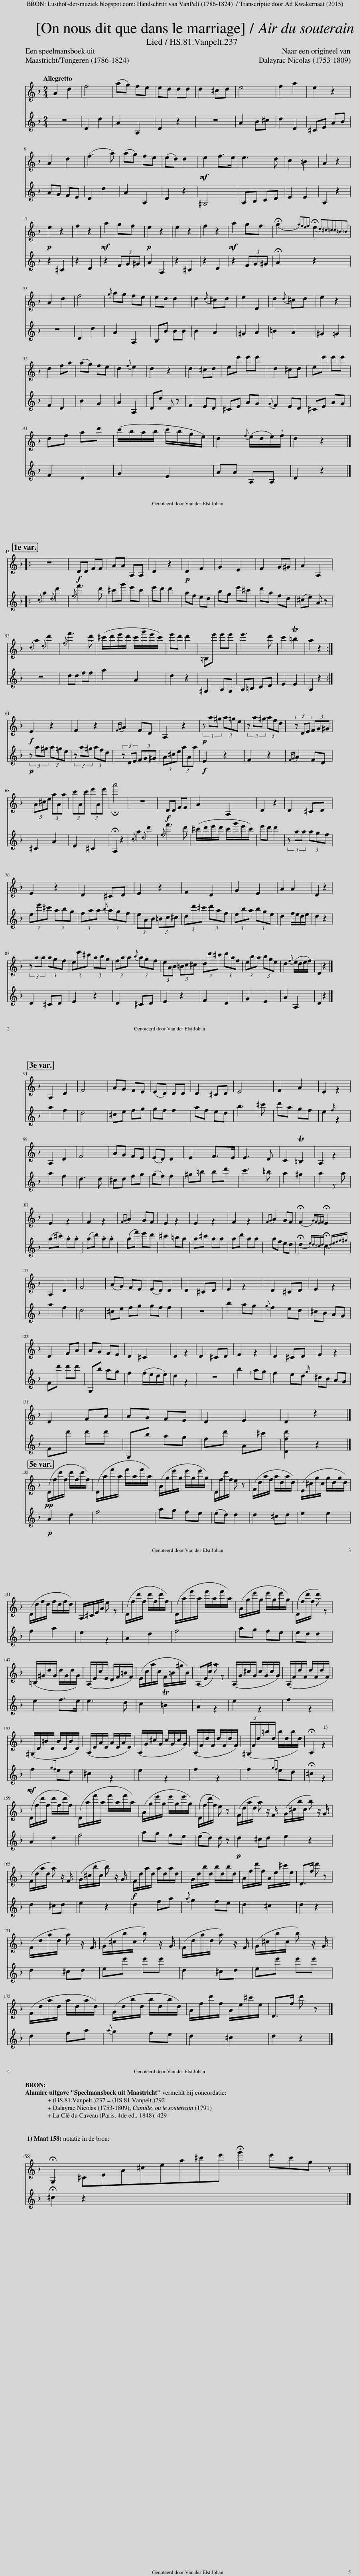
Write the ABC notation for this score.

X:1
%%score 1 2
L:1/8
Q:1/4=116
M:2/4
I:linebreak $
K:F
V:1 treble
V:2 treble
V:1
 A2 d2 | f4 | (ag) fe | ed dd | d2 ^cd | %5
 e4 | f2 a2 | e2 z2 |$ A2 d2 | (f3 a) | %10
 (ag) fe | (ed) d2 |!mf! e2 f>e | e3 d | c2 =B2 | %15
 A2 z2 |$!p! e2 z2 | f2 z2 |!mf! a2 gf |!p! e2 z2 | %20
 e2 z2 | f2 z2 |!mf! a2 gf | (!fermata!g2{!fermata!g)!fermata!f!fermata!e!fermata!f} (!fermata!e2{!fermata!d)!fermata!^c!fermata!=c!fermata!c!fermata!=B!fermata!_B} |$ A2 d2 | %25
 f4 |{g} ag fe | ed d2 | d2{d} ^cd | e2 D2 | %30
 d2{d} ^cd | e2 z2 |$ d2 fa | (ag) fe | d2{f} e2 | %35
 d2 z2 | d2 ^cd | ee' e'e' | d2 ^cd | ee' e'e' |$ %40
 df ad' | (c'/b/a/b/ c'/b/g/e/) | d2{f} (e/d/e/)!wedge!f/ | d2 z2 |]:$ z4 | %45
!f! DD FF | AA A,A, | D2 z2 |!p! D2 F2 | G2 E2 | %50
 F2 G^G | A2 A,2 |${c} a2{d} d'2 |{f} f'3 d' | (^c'/d'/e'/d'/ c'/g'/e'/c'/) | %55
 e'd' d'2 | =B,e' e'e' | e'3 d' | c'2 T=b2 | a2 z2 :|$ %60
!f! E2 z2 | F2 z2 |{FG} A2 FD | A,2 z2 |!p! (3z a^g (3a=ge | %65
 (3z a^g (3afd | (3z DE (3FG^G |$ (3A^ce (3aAa | (3c'Ac' (3e'Ae' | !fermata!a'4 | %70
 z4 |!f! DD FF | A2 A,2 | D2 z2 | D2 ^CD |$ %75
 E2 z2 | D2 ^CD | E2 z2 | F2 D2 | G2 E2 | %80
 A2 A2 | D2 z2 |$ (3z aa (3agf | (3ee'^c' (3abg | (3faa{b} (3agf | %85
 (3eAB (3=Bc^c | (3dd'^c' (3d'af | (3eba (3bge | d2{f} (e/d/e/f/) | D2 z2 |]$ %90
 A,2 D2 | F4 | AG FE | (ED) DD | D2 ^CD | %95
 E4 | F2 A2 | E2 z2 |$ A,2 D2 | F4 | %100
 AG FE | (ED) D2 | E2 F>E | E3 D | C2 T=B,2 | %105
 A,2 z2 |$ E2 z2 | F2 z2 |{FG} A2 GF | E2 z2 | %110
 E2 z2 | F2 z2 |{FG} A2 GF | (!fermata!F2{!fermata!G)!fermata!F!fermata!E!fermata!F} !fermata!E2 |$ A,2 D2 | %115
 F4 | (AG) FE | (ED) D2 | D2 ^CD | E2 z2 | %120
 D2 ^CD | E2 z2 |$ D2 FA | AG FE | D2 ^C2 | %125
 D2 z2 | D2 ^CD | E2 z2 | D2 ^CD | E2 z2 |$ %130
 D2 FA | AG FE | D2 E2 | D2 z2 |]$!pp! (D/f/d'/f/ d'/f/d'/f/) | %135
 (D/a/f'/a/ f'/a/f'/a/) | (A/g/e'/g/ e'/g/e'/g/) | D/f/d'/f/ e z | (F/d/a/f/ a/d/a/d/) | (E/^c/g/c/ g/d/g/d/) |$ %140
 (D/d/f/d/ f/d/f/d/) | A,/^C/E/A/ e z | (D/f/d'/f/ d'/f/d'/f/) | (D/a/f'/a/ f'/a/f'/a/) | (A/g/e'/g/ e'/g/e'/g/) | %145
 (D/f/d'/f/ d') z |$ (=B,/^G/d/G/ d/G/d/G/) | (A,/E/c/E/ D/F/=B/F/) | (E/c/a/c/ F/=B/^g/B/) | (A,E/c/ a) z | %150
 (A,/G/^c/G/ c/G/c/G/) | (A,/F/d/F/ d/F/d/F/) |$ (^G,/D/=B/D/ B/D/B/D/) | (A,/E/A/E/ A/E/A/E/) | (A,/G/^c/G/ c/G/c/G/) | %155
 (A,/F/d/F/ d/F/d/F/) | (3(^G,/F/d/=b/d/ b/d/b/d/) | !fermata!A,2 z2 |$ (D/f/d'/f/ d'/f/d'/f/) | (D/a/f'/a/ f'/a/f'/a/) | %160
 (A/g/e'/g/ e'/g/e'/g/) | (D/f/d'/f/ e) z | (F/d/a/d/ a) z/ F/ | (G/^c/b/c/ b) z/ G/ |$ (F/d/a/d/ a) z/ F/ | %165
 (G/^c/b/c/ b) z/ G/ |!f! F/d/a/d/ a/d/a/d/ | G/d/b/d/ b/d/b/d/ | A/f/d'/f/ A/e/^c'/e/ | D>f d' z |$ %170
 (F/d/a/d/ a) z/ F/ | (G/^c/b/c/ b) z/ G/ | (F/d/a/d/ a) z/ F/ | (G/^c/b/c/ b) z/ G/ |$ (F/d/a/d/ a/d/a/d/) | %175
 (G/d/b/d/ b/d/b/d/) | A/f/d'/f/ A/e/^c'/e/ | D>f d' z |]$ !fermata!G,2 ^CEA^cea^c'e' !fermata!g'2 e'c'g z |] %179
V:2
 z4 | D2 d2 | A2 A,2 | D2 z2 | z4 | %5
 A2 B^c | d2 D2 | ^CE AB |$ AG FE | D2 d2 | %10
 A2 A,2 | D2 z2 | ^G,4 | A,B, CD | E2 E2 | %15
 A,2 z2 |$ z2 ^C2 | z2 D2 | z2 (3FG^G | A2 A,2 | %20
 z2 ^C2 | z2 D2 | z2 (3FG^G | !fermata!A2 z2 |$ z4 | %25
 D2 d2 | A2 A,2 | B,B BB | B2 A2 | ^G2 A2 | %30
 =B2 A2 | ^G2 =G2 |$ F2 D2 | B2 G2 | A2 A,2 | %35
 Dd D z | F2 ED | ^CE AG |{G} F2 ED | ^CE AG |$ %40
 F2 D2 | G2 E2 | AA A,A, | D2 z2 |]:${c} a2{d} d'2 | %45
{f} f'3 d' | ^c'g' e'c' | e'd' d'2 | af ed | bg e'^c' | %50
 d'a fd | (^ce) A z |$ z4 | dd ff | a2 A2 | %55
 d2 z2 | ^G,2 A,G, | A,=B, CD | E2 E2 | A,2 z2 :|$ %60
!p! (3z a^g (3a=ge | (3z a^g (3afd | (3z DE (3FG^G | (3A^ce (3aAa |!f! E2 z2 | %65
 F2 z2 |{FG} A2 FD |$ ^C2 A2 | E2 ^C2 | !fermata!A,2 z2 | %70
{c} a2{d} d'2 |{f} f'3 d' | (^c'/d'/e'/d'/ c'/g'/e'/c'/) | e'd' d'2 | (3z aa (3agf |$ %75
 (3ee'^c' (3abg | (3faa{b} (3agf | (3eAB (3=Bc^c | (3dd'^c' (3d'af | (3eba (3bge | %80
 d2 f/e/d/e/ | d2 z2 |$ D2 ^CD | E2 z2 | D2 ^CD | %85
 E2 z2 | F2 D2 | G2 E2 | A2 A,2 | D2 z2 |]$ %90
 a2 f2 | d4 | ^ce fg | gf f2 | af ed | %95
 b3 ^c' | d'a gf | e2{f} z2 |$ a2 f2 | d3 d | %100
 ^cd fg | (gf) f2 | ^g=b bd' | c'3 =b | a2 ^g2 | %105
 a2 z a |$ (a^c') .a.a | (ad') .a.a | (af') e'd' | ^c'2 =ba | %110
 a^c' aa | ad' aa | af ed | (!fermata!d2{!fermata!e)!fermata!d!fermata!^c!fermata!d} (!fermata!c2{!fermata!d)!fermata!e!fermata!f!fermata!g!fermata!^g} |$ a2 f2 | %115
 d4 | ^ce fg | gf f2 | z4 | b2 ag | %120
{g} f2 ed | ^cB AG |$ Fd' d'd' | G,b ag | f2 (f/e/d/e/) | %125
 d2 z2 | z4 | !breath!b2 ag | f2 ed{g} | ^cB AG |$ %130
 Fd' d'd' | G,b ag | fd' A^c' | [Dfd']2 z2 |]$!p! A2 d2 | %135
 f4 | ag fe | (ed) d2 | d2 ^cd | e2 e2 |$ %140
 f2 a2 | e2 z2 | A2 d2 | f4 | ag fe | %145
 ed d2 |$ e2 f>e | e3 d | c2 T=B2 | A2 z2 | %150
 e2 z2 | f2 z2 |$!mf! f2{gf} ed | ^c2 z2 | e2 z2 | %155
 f2 z2 | f2{gf} ed | !fermata!^c2 z2 |$ A2 d2 | f4 | %160
 ag fe | (ed) d z |!p! d2 ^cd | e2 z2 |$ d2 ^cd | %165
 e2 z2 | d2 fa |{a} g2 fe | d2 ^c2 | d2 z2 |$ %170
 d2 ^cd | ee' e'e' | d2 ^cd | ee' e'e' |$ d2 fa | %175
{a} g2 fe | d2 ^c2 | d2 z2 |]$ !fermata!^c2 z2 x4 x8 |] %179
